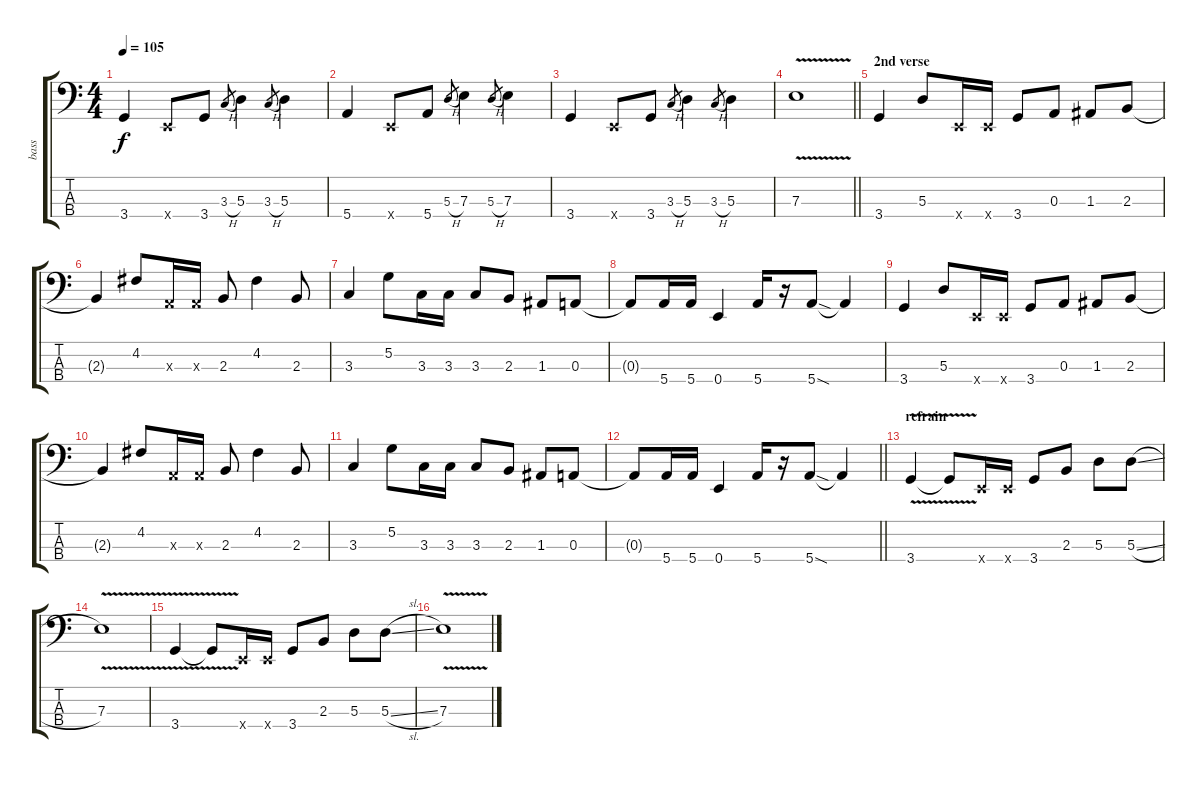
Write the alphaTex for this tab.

\track ("bass" "bass") {instrument electricbassfinger}
\staff {score tabs}
\tuning (G2 D2 A1 E1) {hide}
\ts (4 4)
\tempo 105
\clef f4
\ks c
3.4.4{dy f} 0.4{x}.8 3.4.8 3.3{h}.8{gr} 5.3.4 3.3{h}.8{gr} 5.3.4 |
5.4.4 0.4{x}.8 5.4.8 5.3{h}.8{gr} 7.3.4 5.3{h}.8{gr} 7.3.4 |
3.4.4 0.4{x}.8 3.4.8 3.3{h}.8{gr} 5.3.4 3.3{h}.8{gr} 5.3.4 |
\barLineRight lightlight
7.3{v}.1 |
\section ("" "2nd verse")
3.4.4 5.3.8 0.4{x}.16 0.4{x}.16 3.4.8 0.3.8 1.3.8 2.3.8 |
2.3{t}.4 4.2.8 0.3{x}.16 0.3{x}.16 2.3.8 4.2.4 2.3.8 |
3.3.4 5.2.8 3.3.16 3.3.16 3.3.8 2.3.8 1.3.8 0.3.8 |
0.3{t}.8 5.4.16 5.4.16 0.4.4 5.4.16 r.16 5.4{sod}.8 5.4{t}.4 |
3.4.4 5.3.8 0.4{x}.16 0.4{x}.16 3.4.8 0.3.8 1.3.8 2.3.8 |
2.3{t}.4 4.2.8 0.3{x}.16 0.3{x}.16 2.3.8 4.2.4 2.3.8 |
3.3.4 5.2.8 3.3.16 3.3.16 3.3.8 2.3.8 1.3.8 0.3.8 |
\barLineRight lightlight
0.3{t}.8 5.4.16 5.4.16 0.4.4 5.4.16 r.16 5.4{sod}.8 5.4{t}.4 |
\section ("" "refrain")
3.4{v}.4 3.4{t}.8 0.4{x}.16 0.4{x}.16 3.4.8 2.3.8 5.3.8 5.3{sl}.8 |
7.3{v}.1 |
3.4{v}.4 3.4{t}.8 0.4{x}.16 0.4{x}.16 3.4.8 2.3.8 5.3.8 5.3{sl}.8 |
7.3{v}.1
